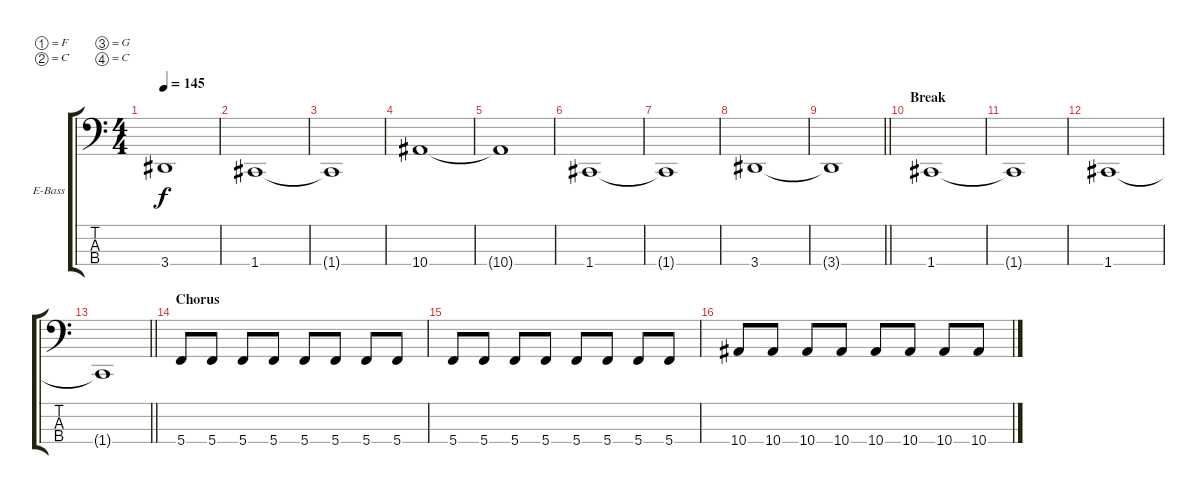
\bracketExtendMode groupsimilarinstruments
\firstSystemTrackNameOrientation horizontal
\otherSystemsTrackNameOrientation horizontal
\track ("Bass" "E-Bass") {instrument electricbasspick}
\staff {score tabs}
\tuning (F2 C2 G1 C1)
\ts (4 4)
\tempo 145
\clef f4
\ks c
3.4{t}.1{dy f} |
1.4.1 |
1.4{t}.1 |
10.4.1 |
10.4{t}.1 |
1.4.1 |
1.4{t}.1 |
3.4.1 |
\barLineRight lightlight
3.4{t}.1 |
\section ("" "Break")
1.4.1 |
1.4{t}.1 |
1.4.1 |
\barLineRight lightlight
1.4{t}.1 |
\section ("" "Chorus")
5.4.8 5.4.8 5.4.8 5.4.8 5.4.8 5.4.8 5.4.8 5.4.8 |
5.4.8 5.4.8 5.4.8 5.4.8 5.4.8 5.4.8 5.4.8 5.4.8 |
10.4.8 10.4.8 10.4.8 10.4.8 10.4.8 10.4.8 10.4.8 10.4.8
